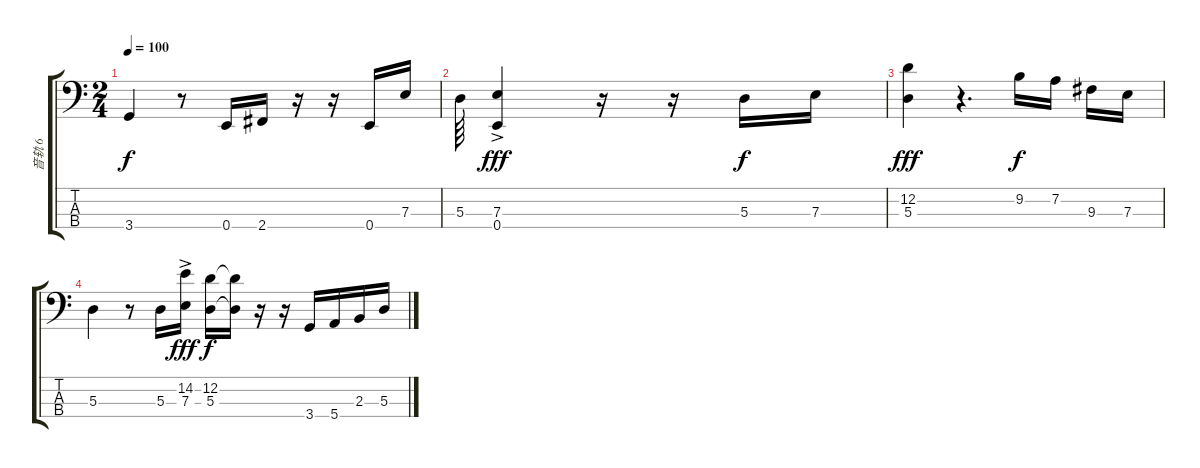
\track ("音轨 6" "音轨 6") {instrument slapbass1}
\staff {score tabs}
\tuning (G2 D2 A1 E1) {hide}
\ts (2 4)
\tempo 100
\clef f4
\ks c
3.4.4{dy f} r.8 0.4.16 2.4.16 r.16 r.16 0.4.16 7.3.16 |
5.3.64 (7.3{ac} 0.4).4{dy fff} r.16 r.16 5.3.16{dy f} 7.3.16 |
(12.2 5.3).4{dy fff} r.4{d} 9.2.16{dy f} 7.2.16 9.3.16 7.3.16 |
5.3.4 r.8 5.3.16 (14.2{ac} 7.3).16{dy fff} (12.2 5.3).16{dy f} (12.2{t} 5.3{t}).16 r.16 r.16 3.4.16 5.4.16 2.3.16 5.3.16
